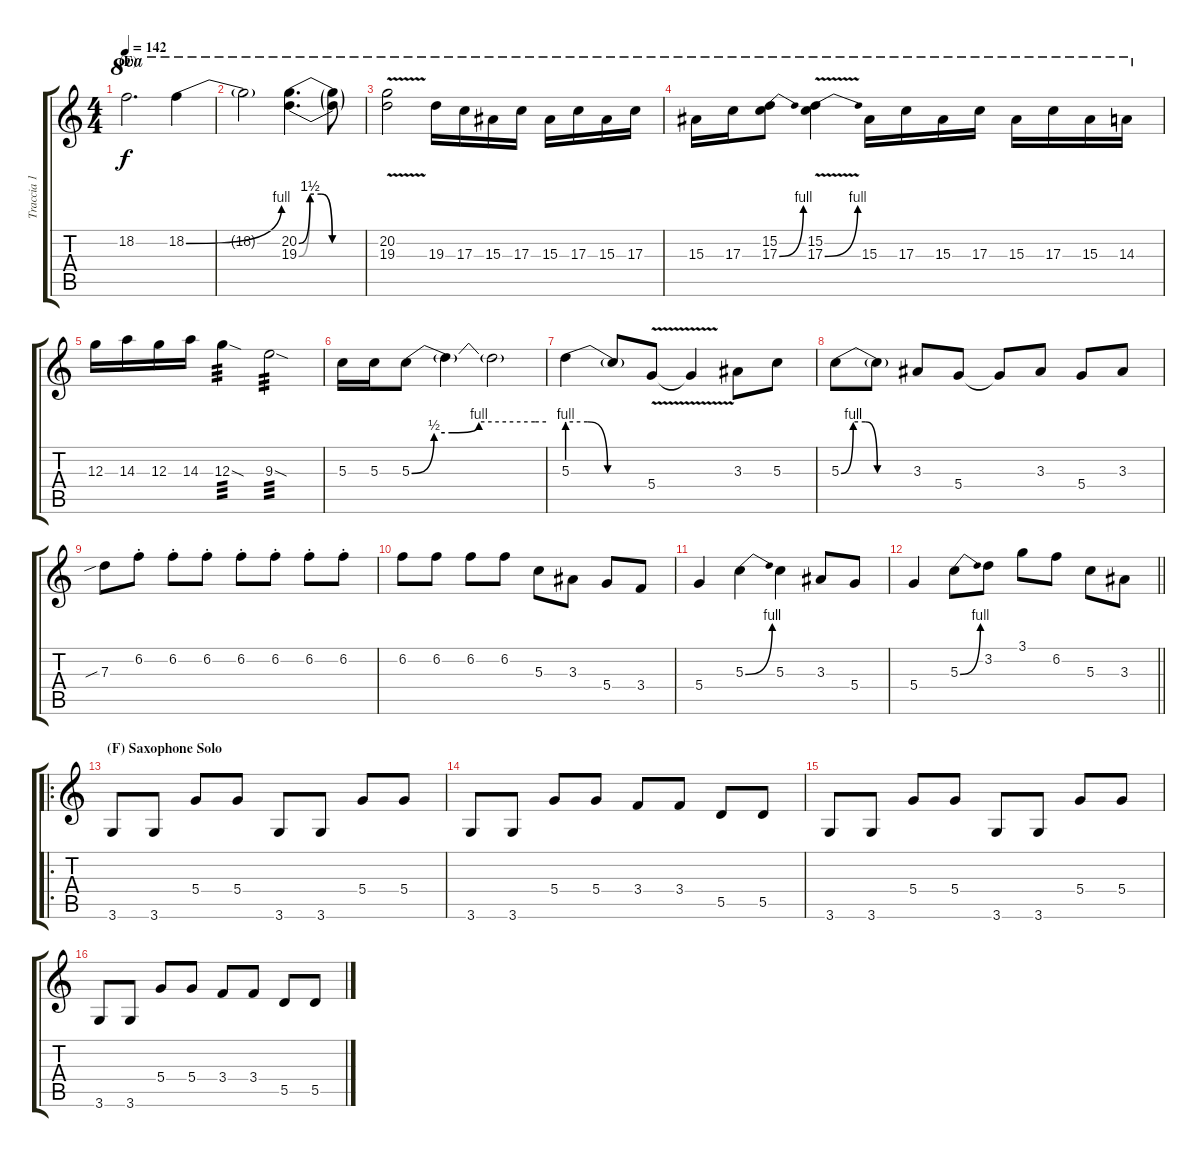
\track ("Traccia 1" "Traccia 1") {instrument overdrivenguitar}
\staff {score tabs}
\tuning (E4 B3 G3 D3 A2 E2) {hide}
\ts (4 4)
\section ("" "(E)")
\tempo 142
\clef g2
\ks c
18.2{t}.2{d ot 8va dy f} 18.2{be (bend 0 0 60 4)}.4{ot 8va} |
18.2{t}.2{ot 8va} (20.2{be (custom 0 0 10 6 20 6 30 0 60 0)} 19.3{be (custom 0 0 10 6 20 6 30 0 60 0)}).4{d ot 8va} (20.2{t} 19.3{t}).8{ot 8va} |
(20.2{v} 19.3{v}).2{ot 8va} 19.3.16{ot 8va} 17.3.16{ot 8va} 15.3.16{ot 8va} 17.3.16{ot 8va} 15.3.16{ot 8va} 17.3.16{ot 8va} 15.3.16{ot 8va} 17.3.16{ot 8va} |
15.3.16{ot 8va} 17.3.16{ot 8va} (15.2 17.3{be (bend 0 0 60 4)}).8{ot 8va} (15.2{v} 17.3{be (bend 0 0 60 4) v}).4{ot 8va} 15.3.16{ot 8va} 17.3.16{ot 8va} 15.3.16{ot 8va} 17.3.16{ot 8va} 15.3.16{ot 8va} 17.3.16{ot 8va} 15.3.16{ot 8va} 14.3.16{ot 8va} |
12.3.16 14.3.16 12.3.16 14.3.16 12.3{sod}.4{tp 3} 9.3{sod}.2{tp 3} |
5.3.16 5.3.16 5.3{be (custom 0 0 10 2 18 2 30 4 55 4 60 4)}.8 5.3{t}.4 5.3{t}.2 |
5.3{be (custom 0 4 15 4 30 0 60 0)}.4 5.3{t}.8 5.4{v}.8 5.4{t}.4 3.3.8 5.3.8 |
5.3{be (custom 0 0 10 4 20 4 30 0 60 0)}.8 5.3{t}.8 3.3.8 5.4.8 5.4{t}.8 3.3.8 5.4.8 3.3.8 |
7.3{sib}.8 6.2{st}.8 6.2{st}.8 6.2{st}.8 6.2{st}.8 6.2{st}.8 6.2{st}.8 6.2{st}.8 |
6.2.8 6.2.8 6.2.8 6.2.8 5.3.8 3.3.8 5.4.8 3.4.8 |
5.4.4 5.3{be (bend 0 0 60 4)}.4 5.3.4 3.3.8 5.4.8 |
\barLineRight lightlight
5.4.4 5.3{be (bend 0 0 60 4)}.8 3.2.8 3.1.8 6.2.8 5.3.8 3.3.8 |
\ro
\section ("" "(F) Saxophone Solo")
3.6.8 3.6.8 5.4.8 5.4.8 3.6.8 3.6.8 5.4.8 5.4.8 |
3.6.8 3.6.8 5.4.8 5.4.8 3.4.8 3.4.8 5.5.8 5.5.8 |
3.6.8 3.6.8 5.4.8 5.4.8 3.6.8 3.6.8 5.4.8 5.4.8 |
3.6.8 3.6.8 5.4.8 5.4.8 3.4.8 3.4.8 5.5.8 5.5.8
